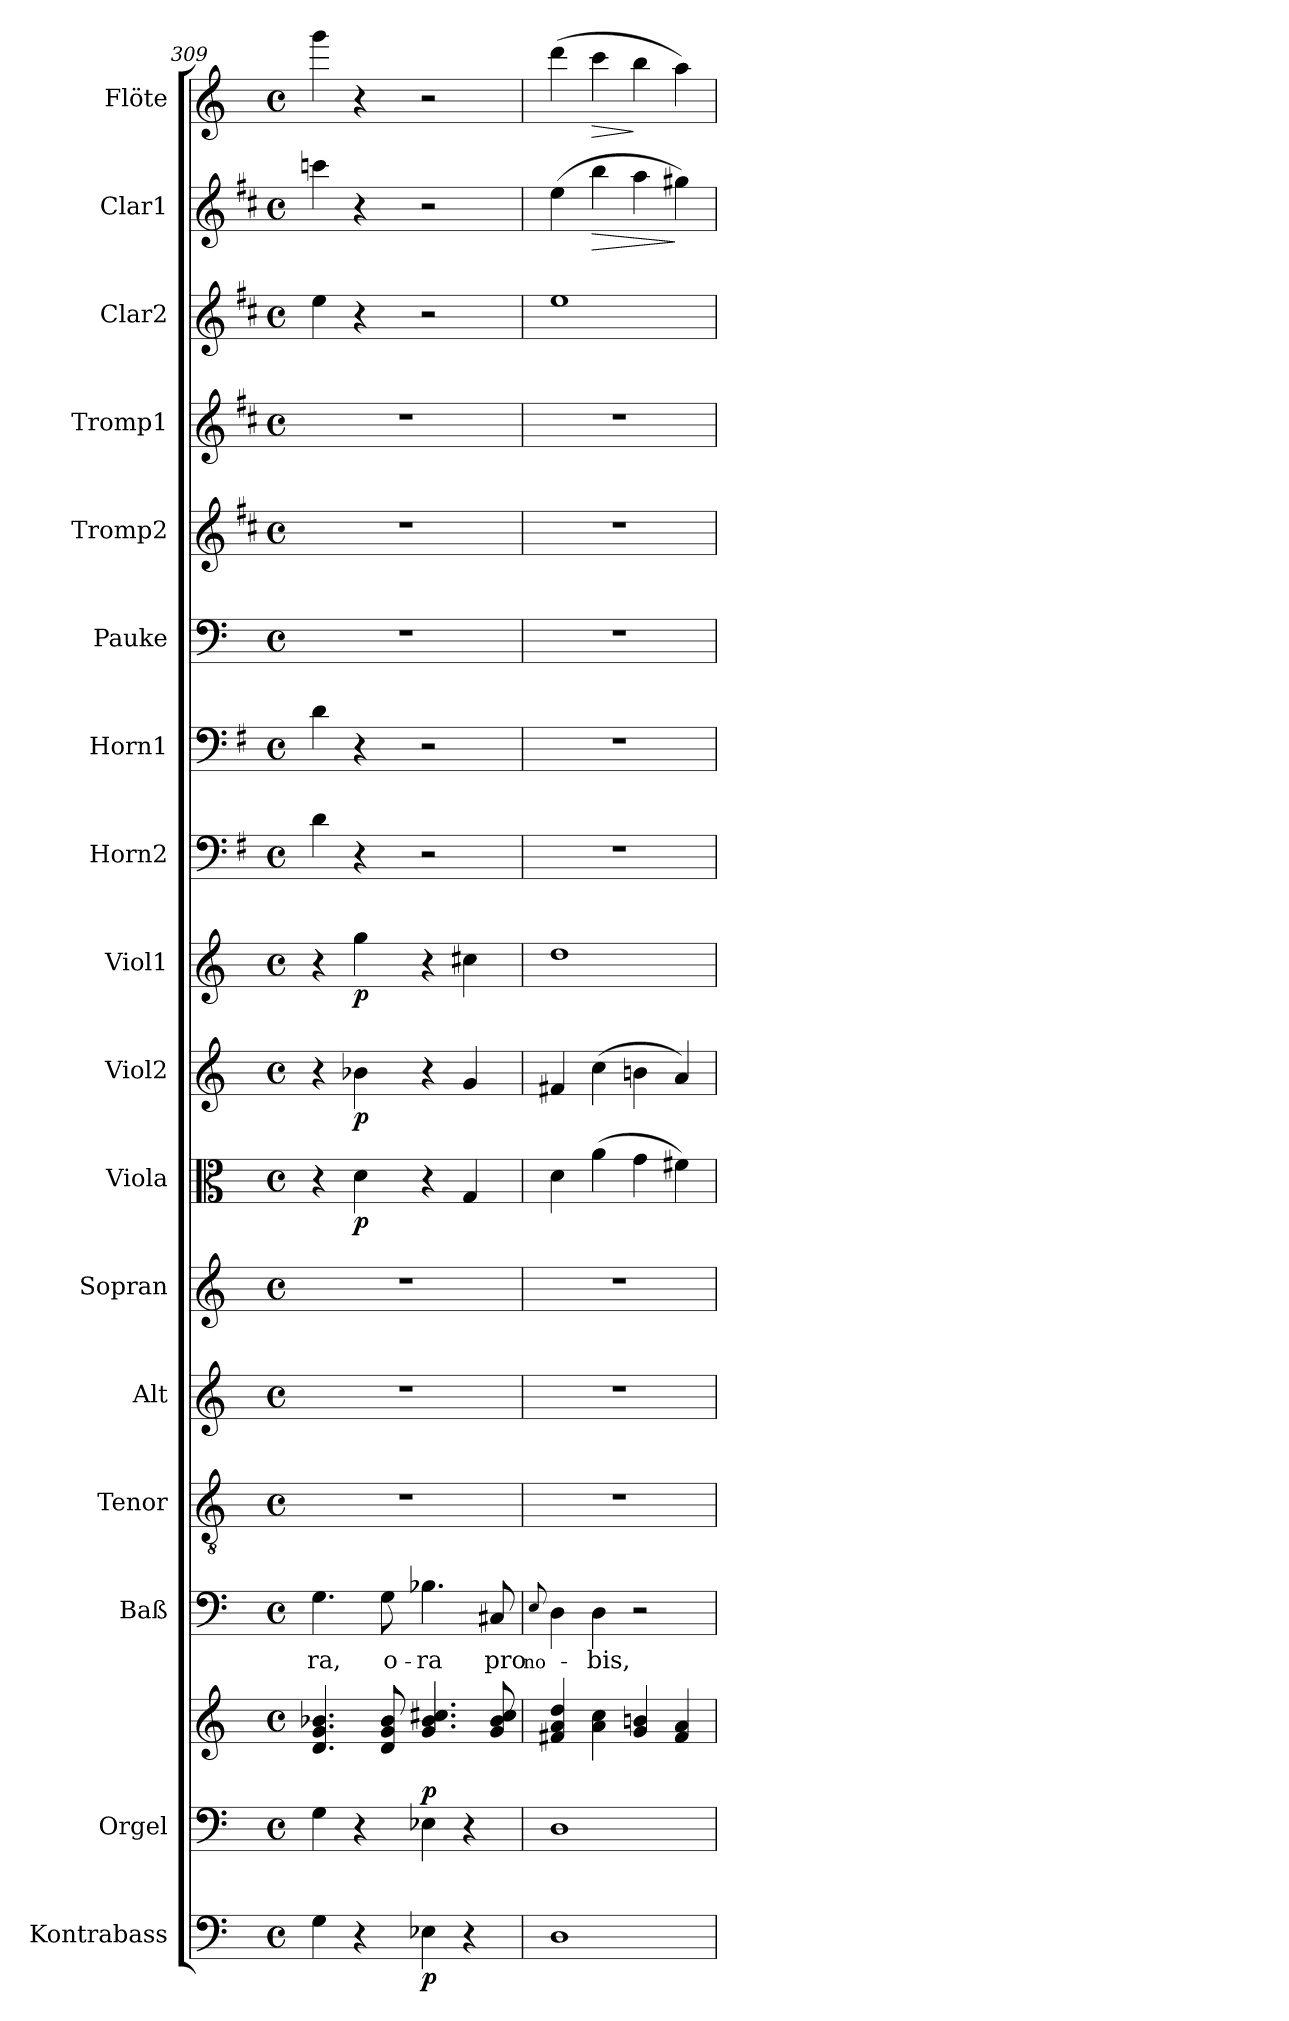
**kern	**dynam	**kern	**kern	**dynam	**kern	**text	**kern	**kern	**kern	**kern	**dynam	**kern	**dynam	**kern	**dynam	**kern	**kern	**kern	**kern	**kern	**kern	**kern	**dynam	**kern	**dynam
*part17	*part17	*part16	*part16	*part16	*part15	*part15	*part14	*part13	*part12	*part11	*part11	*part10	*part10	*part9	*part9	*part8	*part7	*part6	*part5	*part4	*part3	*part2	*part2	*part1	*part1
*staff18	*staff18	*staff17	*staff16	*staff16/17	*staff15	*staff15	*staff14	*staff13	*staff12	*staff11	*staff11	*staff10	*staff10	*staff9	*staff9	*staff8	*staff7	*staff6	*staff5	*staff4	*staff3	*staff2	*staff2	*staff1	*staff1
*I"Kontrabass	*	*I"Orgel	*	*	*I"Baß	*	*I"Tenor	*I"Alt	*I"Sopran	*I"Viola	*	*I"Viol2	*	*I"Viol1	*	*I"Horn2	*I"Horn1	*I"Pauke	*I"Tromp2	*I"Tromp1	*I"Clar2	*I"Clar1	*	*I"Flöte	*
*I'Kb	*	*	*	*	*I'B	*	*I'T	*I'A	*I'S	*I'Vla	*	*I'Vl2	*	*I'Vl1	*	*I'Hr2	*I'Hr1	*I'Pk	*I'Tr2	*I'Tr1	*I'Cl2	*I'Cl1	*	*I'Fl	*
*clefF4	*	*clefF4	*clefG2	*	*clefF4	*	*clefGv2	*clefG2	*clefG2	*clefC3	*	*clefG2	*	*clefG2	*	*clefF4	*clefF4	*clefF4	*clefG2	*clefG2	*clefG2	*clefG2	*	*clefG2	*
*ITrd7c12	*	*	*	*	*	*	*	*	*	*	*	*	*	*	*	*ITrd4c7	*ITrd4c7	*	*ITrd1c2	*ITrd1c2	*ITrd1c2	*ITrd1c2	*	*	*
*k[]	*	*k[]	*k[]	*	*k[]	*	*k[]	*k[]	*k[]	*k[]	*	*k[]	*	*k[]	*	*k[]	*k[]	*k[]	*k[]	*k[]	*k[]	*k[]	*	*k[]	*
*C:	*	*C:	*C:	*	*C:	*	*C:	*C:	*C:	*C:	*	*C:	*	*C:	*	*C:	*C:	*C:	*C:	*C:	*C:	*C:	*	*C:	*
*M4/4	*	*M4/4	*M4/4	*	*M4/4	*	*M4/4	*M4/4	*M4/4	*M4/4	*	*M4/4	*	*M4/4	*	*M4/4	*M4/4	*M4/4	*M4/4	*M4/4	*M4/4	*M4/4	*	*M4/4	*
*met(c)	*	*met(c)	*met(c)	*	*met(c)	*	*met(c)	*met(c)	*met(c)	*met(c)	*	*met(c)	*	*met(c)	*	*met(c)	*met(c)	*met(c)	*met(c)	*met(c)	*met(c)	*met(c)	*	*met(c)	*
=309	=309	=309	=309	=309	=309	=309	=309	=309	=309	=309	=309	=309	=309	=309	=309	=309	=309	=309	=309	=309	=309	=309	=309	=309	=309
!	!	!	!	!	!	!LO:LY:b	!	!	!	!	!	!	!	!	!	!	!	!	!	!	!	!	!	!	!
4GG\	.	4G\	4.d/ 4.g/ 4.b-X/	.	4.G\	-ra,	1r	1r	1r	4r	.	4r	.	4r	.	4G\	4G\	1r	1r	1r	4dd\	4bb-X\	.	4ggg\	.
!	!	!	!	!	!	!	!	!	!	!	!LO:DY:b	!	!LO:DY:b	!	!LO:DY:b	!	!	!	!	!	!	!	!	!	!
4r	.	4r	.	.	.	.	.	.	.	4d\	p	4b-X\	p	4gg\	p	4r	4r	.	.	.	4r	4r	.	4r	.
!	!	!	!	!	!	!LO:LY:b	!	!	!	!	!	!	!	!	!	!	!	!	!	!	!	!	!	!	!
.	.	.	8d/ 8g/ 8b-/	.	8G\	o-	.	.	.	.	.	.	.	.	.	.	.	.	.	.	.	.	.	.	.
!	!LO:DY:b	!	!	!LO:DY:a=2	!	!LO:LY:b	!	!	!	!	!	!	!	!	!	!	!	!	!	!	!	!	!	!	!
4EE-X\	p	4E-X\	4.g/ 4.b-/ 4.cc#X/	p	4.B-X\	-ra	.	.	.	4r	.	4r	.	4r	.	2r	2r	.	.	.	2r	2r	.	2r	.
4r	.	4r	.	.	.	.	.	.	.	4G/	.	4g/	.	4cc#X\	.	.	.	.	.	.	.	.	.	.	.
!	!	!	!	!	!	!LO:LY:b	!	!	!	!	!	!	!	!	!	!	!	!	!	!	!	!	!	!	!
.	.	.	8g/ 8b-/ 8cc#/	.	8C#X/	pro	.	.	.	.	.	.	.	.	.	.	.	.	.	.	.	.	.	.	.
!!LO:PB:g=z
=310	=310	=310	=310	=310	=310	=310	=310	=310	=310	=310	=310	=310	=310	=310	=310	=310	=310	=310	=310	=310	=310	=310	=310	=310	=310
!	!	!	!	!	!	!LO:LY:b	!	!	!	!	!	!	!	!	!	!	!	!	!	!	!	!	!	!	!
.	.	.	.	.	8qqE/	no-	.	.	.	.	.	.	.	.	.	.	.	.	.	.	.	.	.	.	.
1DD	.	1D	4f#X/ 4a/ 4dd/	.	4D\	.	1r	1r	1r	4d\	.	4f#X/	.	1dd	.	1r	1r	1r	1r	1r	1dd	(>4dd\	.	(>4ddd\	.
!	!	!	!	!	!	!LO:LY:b	!	!	!	!	!	!	!	!	!	!	!	!	!	!	!	!	!LO:HP:b	!	!LO:HP:b
.	.	.	4a\ 4cc\	.	4D\	-bis,	.	.	.	(>4a\	.	(>4cc\	.	.	.	.	.	.	.	.	.	4aa\	>	4ccc\	>
.	.	.	4g/ 4bn/	.	2r	.	.	.	.	4g\	.	4bn\	.	.	.	.	.	.	.	.	.	4gg\	.	4bb\	]
.	.	.	4f#/ 4a/	.	.	.	.	.	.	4f#X\)	.	4a/)	.	.	.	.	.	.	.	.	.	4ff#X\)	]	4aa\)	.
=	=	=	=	=	=	=	=	=	=	=	=	=	=	=	=	=	=	=	=	=	=	=	=	=	=
*-	*-	*-	*-	*-	*-	*-	*-	*-	*-	*-	*-	*-	*-	*-	*-	*-	*-	*-	*-	*-	*-	*-	*-	*-	*-
